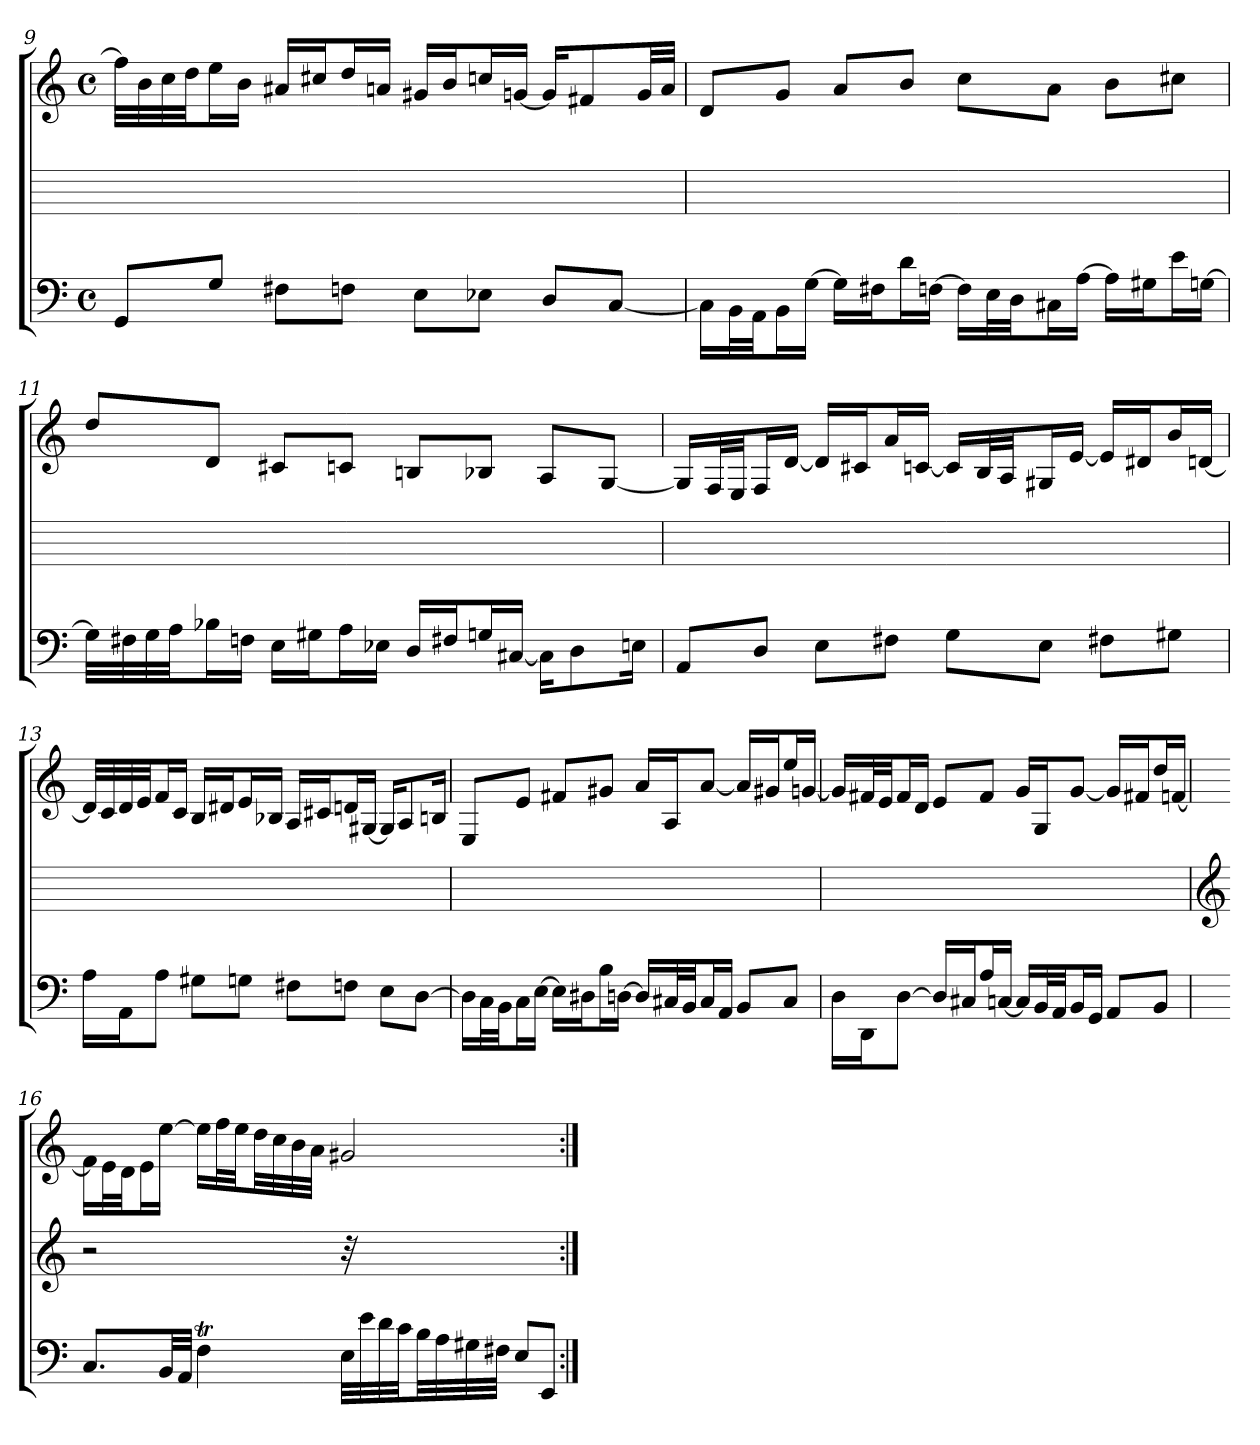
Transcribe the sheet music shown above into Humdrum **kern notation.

**kern	**kern	**kern
*part3	*part2	*part1
*staff3	*staff2	*staff1
*clefF4	*	*clefG2
*M4/4	*	*M4/4
*met(c)	*	*met(c)
=9	=9	=9
8GG/L	1ryy	32ff\LLL]
.	.	32b\
.	.	32cc\
.	.	32dd\JJ
8G/J	.	16ee\L
.	.	16b\JJ
8F#X\L	.	16a#X/LL
.	.	16cc#X/J
8Fn\J	.	16dd/L
.	.	16an/JJ
8E\L	.	16g#X/LL
.	.	16b/J
8E-X\J	.	16ccn/L
.	.	[16gn/JJ
8D/L	.	16g/KL]
.	.	8f#X/
[8C/J	.	.
.	.	32g/LL
.	.	32a/JJJ
=10	=10	=10
16C\LL]	1ryy	8d/L
32BB\L	.	.
32AA\JJ	.	.
16BB\L	.	8g/J
[16G\JJ	.	.
16G\LL]	.	8a/L
16F#X\J	.	.
16d\L	.	8b/J
[16Fn\JJ	.	.
16F\LL]	.	8cc\L
32E\L	.	.
32D\JJ	.	.
16C#X\L	.	8a\J
[16A\JJ	.	.
16A\LL]	.	8b\L
16G#X\J	.	.
16e\L	.	8cc#X\J
[16Gn\JJ	.	.
=11	=11	=11
32Gn\LLL]	1ryy	8dd/L
32F#X\	.	.
32G\	.	.
32A\JJ	.	.
16B-X\L	.	8d/J
16Fn\JJ	.	.
16E\LL	.	8c#X/L
16G#X\J	.	.
16A\L	.	8cn/J
16E-X\JJ	.	.
16D/LL	.	8Bn/L
16F#X/J	.	.
16Gn/L	.	8B-X/J
[16C#X/JJ	.	.
16C#\KL]	.	8A/L
8D\	.	.
.	.	[8G/J
16En\Jk	.	.
=12	=12	=12
8AA/L	1ryy	16G/LL]
.	.	32F/L
.	.	32E/JJ
8D/J	.	16F/L
.	.	[16d/JJ
8E\L	.	16d/LL]
.	.	16c#X/J
8F#X\J	.	16a/L
.	.	[16cn/JJ
8G\L	.	16c/LL]
.	.	32B/L
.	.	32A/JJ
8E\J	.	16G#X/L
.	.	[16e/JJ
8F#X\L	.	16e/LL]
.	.	16d#X/J
8G#X\J	.	16b/L
.	.	[16dn/JJ
=13	=13	=13
16A\LL	1ryy	32dn/LLL]
.	.	32c/
16AA\J	.	32d/
.	.	32e/JJ
8A\J	.	16f/L
.	.	16c/JJ
8G#X\L	.	16B/LL
.	.	16d#X/J
8Gn\J	.	16e/L
.	.	16B-X/JJ
8F#X\L	.	16A/LL
.	.	16c#X/J
8Fn\J	.	16dn/L
.	.	[16G#X/JJ
8E\L	.	16G#/KL]
.	.	8A/
[8D\J	.	.
.	.	16Bn/Jk
=14	=14	=14
16D\LL]	1ryy	8E/L
32C\L	.	.
32BB\JJ	.	.
16C\L	.	8e/J
[16E\JJ	.	.
16E\LL]	.	8f#X/L
16D#X\J	.	.
16B\L	.	8g#X/J
[16Dn\JJ	.	.
16D/LL]	.	16a/LL
32C#X/L	.	16A/J
32BB/JJ	.	.
16C#/L	.	[8a/J
16AA/JJ	.	.
8BB/L	.	16a/LL]
.	.	16g#X/J
8C#/J	.	16ee/L
.	.	[16gn/JJ
=15	=15	=15
16D\LL	1ryy	16g/LL]
16DD\J	.	32f#X/L
.	.	32e/JJ
[8D\J	.	16f#/L
.	.	16d/JJ
16D/LL]	.	8e/L
16C#X/J	.	.
16A/L	.	8f#/J
[16Cn/JJ	.	.
16C/LL]	.	16g/LL
32BB/L	.	16G/J
32AA/JJ	.	.
16BB/L	.	[8g/J
16GG/JJ	.	.
8AA/L	.	16g/LL]
.	.	16f#X/J
8BB/J	.	16dd/L
.	.	[16fn/JJ
=16	=16	=16
*	*clefG2	*
8.C/L	2r	16fn\LL]
.	.	32e\L
.	.	32d\JJ
.	.	16e\L
32BB/LL	.	[16ee\JJ
32AA/JJJ	.	.
4FT	.	16ee\LL]
.	.	32ff\L
.	.	32ee\JJ
.	.	32dd\LL
.	.	32cc\
.	.	32b\
.	.	32a\JJJ
32E\LLL	32r	2g#X
32e\	32ryy	.
32d\	16ryy	.
32c\JJ	.	.
32B\LL	8ryy	.
32A\	.	.
32G#X\	.	.
32F#X\JJJ	.	.
8E/L	4ryy	.
8EE/J	.	.
=:|!	=:|!	=:|!
*-	*-	*-
